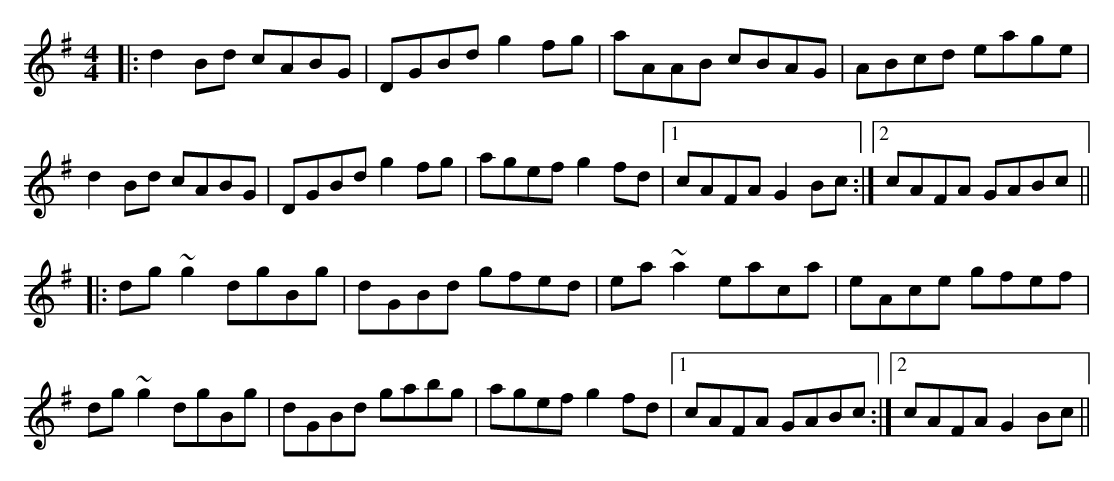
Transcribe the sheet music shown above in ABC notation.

X:1
M:4/4
K:G
|:d2Bd cABG|DGBd g2fg|aAAB cBAG|ABcd eage|
d2Bd cABG|DGBd g2fg|agef g2fd|1 cAFA G2Bc:|2 cAFA GABc||
|:dg~g2 dgBg|dGBd gfed|ea~a2 eaca|eAce gfef|
dg~g2 dgBg|dGBd gabg|agef g2fd|1 cAFA GABc:|2 cAFA G2Bc||
